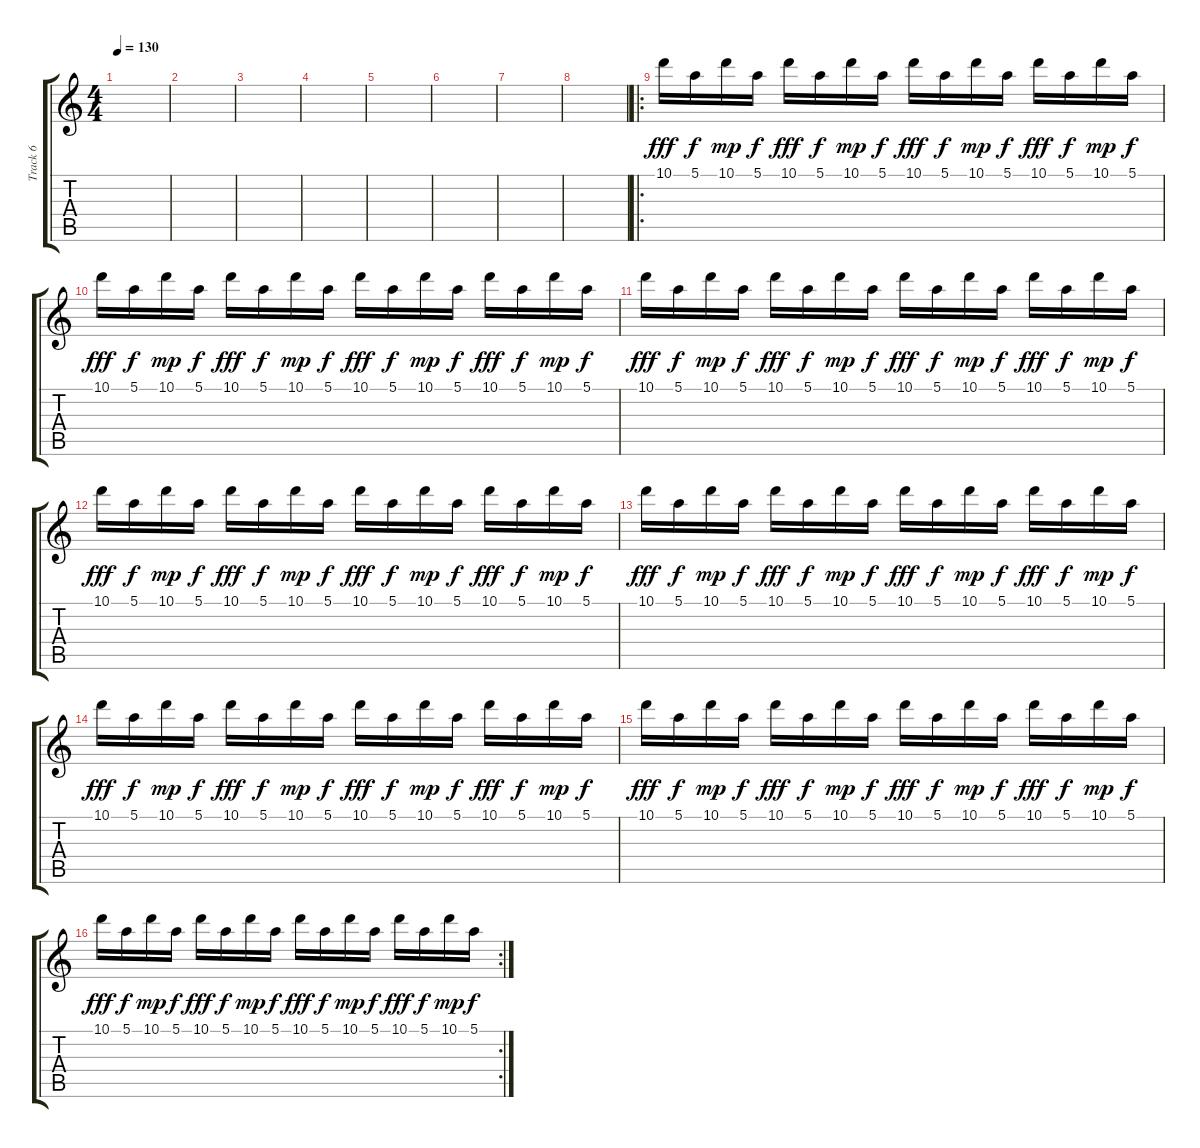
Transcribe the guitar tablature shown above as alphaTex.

\track ("Track 6" "Track 6") {instrument tremolostrings}
\staff {score tabs}
\tuning (E5 B4 G4 D4 A3 E3) {hide}
\ts (4 4)
\tempo 130
\clef g2
\ks c
|
|
|
|
|
|
|
|
\ro
10.1.16{dy fff} 5.1.16{dy f} 10.1.16{dy mp} 5.1.16{dy f} 10.1.16{dy fff} 5.1.16{dy f} 10.1.16{dy mp} 5.1.16{dy f} 10.1.16{dy fff} 5.1.16{dy f} 10.1.16{dy mp} 5.1.16{dy f} 10.1.16{dy fff} 5.1.16{dy f} 10.1.16{dy mp} 5.1.16{dy f} |
10.1.16{dy fff} 5.1.16{dy f} 10.1.16{dy mp} 5.1.16{dy f} 10.1.16{dy fff} 5.1.16{dy f} 10.1.16{dy mp} 5.1.16{dy f} 10.1.16{dy fff} 5.1.16{dy f} 10.1.16{dy mp} 5.1.16{dy f} 10.1.16{dy fff} 5.1.16{dy f} 10.1.16{dy mp} 5.1.16{dy f} |
10.1.16{dy fff} 5.1.16{dy f} 10.1.16{dy mp} 5.1.16{dy f} 10.1.16{dy fff} 5.1.16{dy f} 10.1.16{dy mp} 5.1.16{dy f} 10.1.16{dy fff} 5.1.16{dy f} 10.1.16{dy mp} 5.1.16{dy f} 10.1.16{dy fff} 5.1.16{dy f} 10.1.16{dy mp} 5.1.16{dy f} |
10.1.16{dy fff} 5.1.16{dy f} 10.1.16{dy mp} 5.1.16{dy f} 10.1.16{dy fff} 5.1.16{dy f} 10.1.16{dy mp} 5.1.16{dy f} 10.1.16{dy fff} 5.1.16{dy f} 10.1.16{dy mp} 5.1.16{dy f} 10.1.16{dy fff} 5.1.16{dy f} 10.1.16{dy mp} 5.1.16{dy f} |
10.1.16{dy fff} 5.1.16{dy f} 10.1.16{dy mp} 5.1.16{dy f} 10.1.16{dy fff} 5.1.16{dy f} 10.1.16{dy mp} 5.1.16{dy f} 10.1.16{dy fff} 5.1.16{dy f} 10.1.16{dy mp} 5.1.16{dy f} 10.1.16{dy fff} 5.1.16{dy f} 10.1.16{dy mp} 5.1.16{dy f} |
10.1.16{dy fff} 5.1.16{dy f} 10.1.16{dy mp} 5.1.16{dy f} 10.1.16{dy fff} 5.1.16{dy f} 10.1.16{dy mp} 5.1.16{dy f} 10.1.16{dy fff} 5.1.16{dy f} 10.1.16{dy mp} 5.1.16{dy f} 10.1.16{dy fff} 5.1.16{dy f} 10.1.16{dy mp} 5.1.16{dy f} |
10.1.16{dy fff} 5.1.16{dy f} 10.1.16{dy mp} 5.1.16{dy f} 10.1.16{dy fff} 5.1.16{dy f} 10.1.16{dy mp} 5.1.16{dy f} 10.1.16{dy fff} 5.1.16{dy f} 10.1.16{dy mp} 5.1.16{dy f} 10.1.16{dy fff} 5.1.16{dy f} 10.1.16{dy mp} 5.1.16{dy f} |
\rc 2
10.1.16{dy fff} 5.1.16{dy f} 10.1.16{dy mp} 5.1.16{dy f} 10.1.16{dy fff} 5.1.16{dy f} 10.1.16{dy mp} 5.1.16{dy f} 10.1.16{dy fff} 5.1.16{dy f} 10.1.16{dy mp} 5.1.16{dy f} 10.1.16{dy fff} 5.1.16{dy f} 10.1.16{dy mp} 5.1.16{dy f}
